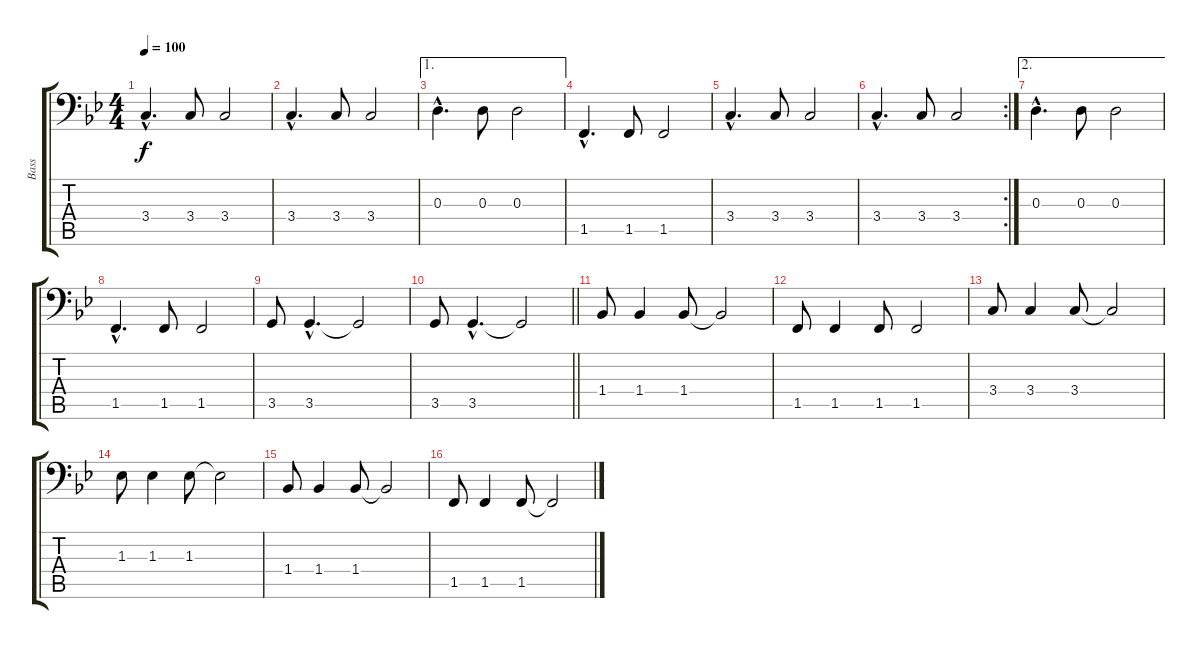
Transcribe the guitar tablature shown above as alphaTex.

\track ("Bass" "Bass") {instrument acousticbass}
\staff {score tabs}
\tuning (C3 G2 D2 A1 E1 B0) {hide}
\ts (4 4)
\tempo 100
\clef f4
\ks bb
3.4{hac}.4{d dy f} 3.4.8 3.4.2 |
3.4{hac}.4{d} 3.4.8 3.4.2 |
\ae 1
0.3{hac}.4{d} 0.3.8 0.3.2 |
1.5{hac}.4{d} 1.5.8 1.5.2 |
3.4{hac}.4{d} 3.4.8 3.4.2 |
\rc 2
3.4{hac}.4{d} 3.4.8 3.4.2 |
\ae 2
0.3{hac}.4{d} 0.3.8 0.3.2 |
1.5{hac}.4{d} 1.5.8 1.5.2 |
3.5.8 3.5{hac}.4{d} 3.5{t}.2 |
\barLineRight lightlight
3.5.8 3.5{hac}.4{d} 3.5{t}.2 |
1.4.8 1.4.4 1.4.8 1.4{t}.2 |
1.5.8 1.5.4 1.5.8 1.5.2 |
3.4.8 3.4.4 3.4.8 3.4{t}.2 |
1.3.8 1.3.4 1.3.8 1.3{t}.2 |
1.4.8 1.4.4 1.4.8 1.4{t}.2 |
1.5.8 1.5.4 1.5.8 1.5{t}.2
